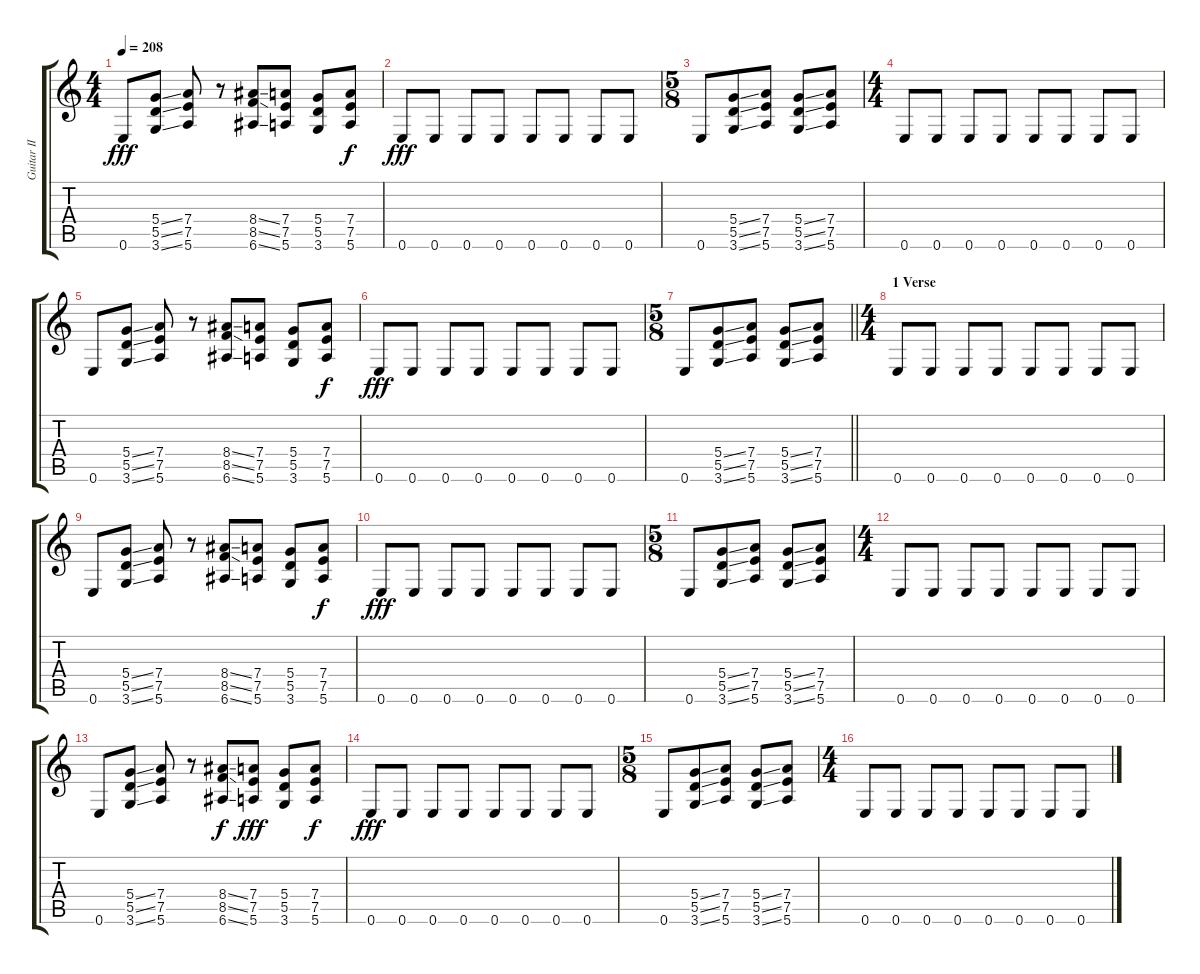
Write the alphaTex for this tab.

\track ("Guitar II" "Guitar II") {instrument distortionguitar}
\staff {score tabs}
\tuning (E4 B3 G3 D3 A2 E2) {hide}
\ts (4 4)
\tempo 208
\clef g2
\ks c
0.6.8{dy fff} (5.4{ss} 5.5{ss} 3.6{ss}).8 (7.4 7.5 5.6).8 r.8 (8.4{ss} 8.5{ss} 6.6{ss}).8 (7.4 7.5 5.6).8 (5.4 5.5 3.6).8 (7.4 7.5 5.6).8{dy f} |
0.6.8{dy fff} 0.6.8 0.6.8 0.6.8 0.6.8 0.6.8 0.6.8 0.6.8 |
\ts (5 8)
0.6.8 (5.4{ss} 5.5{ss} 3.6{ss}).8 (7.4 7.5 5.6).8 (5.4{ss} 5.5{ss} 3.6{ss}).8 (7.4 7.5 5.6).8 |
\ts (4 4)
0.6.8 0.6.8 0.6.8 0.6.8 0.6.8 0.6.8 0.6.8 0.6.8 |
0.6.8 (5.4{ss} 5.5{ss} 3.6{ss}).8 (7.4 7.5 5.6).8 r.8 (8.4{ss} 8.5{ss} 6.6{ss}).8 (7.4 7.5 5.6).8 (5.4 5.5 3.6).8 (7.4 7.5 5.6).8{dy f} |
0.6.8{dy fff} 0.6.8 0.6.8 0.6.8 0.6.8 0.6.8 0.6.8 0.6.8 |
\ts (5 8)
\barLineRight lightlight
0.6.8 (5.4{ss} 5.5{ss} 3.6{ss}).8 (7.4 7.5 5.6).8 (5.4{ss} 5.5{ss} 3.6{ss}).8 (7.4 7.5 5.6).8 |
\ts (4 4)
\section ("" "1 Verse")
0.6.8 0.6.8 0.6.8 0.6.8 0.6.8 0.6.8 0.6.8 0.6.8 |
0.6.8 (5.4{ss} 5.5{ss} 3.6{ss}).8 (7.4 7.5 5.6).8 r.8 (8.4{ss} 8.5{ss} 6.6{ss}).8 (7.4 7.5 5.6).8 (5.4 5.5 3.6).8 (7.4 7.5 5.6).8{dy f} |
0.6.8{dy fff} 0.6.8 0.6.8 0.6.8 0.6.8 0.6.8 0.6.8 0.6.8 |
\ts (5 8)
0.6.8 (5.4{ss} 5.5{ss} 3.6{ss}).8 (7.4 7.5 5.6).8 (5.4{ss} 5.5{ss} 3.6{ss}).8 (7.4 7.5 5.6).8 |
\ts (4 4)
0.6.8 0.6.8 0.6.8 0.6.8 0.6.8 0.6.8 0.6.8 0.6.8 |
0.6.8 (5.4{ss} 5.5{ss} 3.6{ss}).8 (7.4 7.5 5.6).8 r.8 (8.4{ss} 8.5{ss} 6.6{ss}).8{dy f} (7.4 7.5 5.6).8{dy fff} (5.4 5.5 3.6).8 (7.4 7.5 5.6).8{dy f} |
0.6.8{dy fff} 0.6.8 0.6.8 0.6.8 0.6.8 0.6.8 0.6.8 0.6.8 |
\ts (5 8)
0.6.8 (5.4{ss} 5.5{ss} 3.6{ss}).8 (7.4 7.5 5.6).8 (5.4{ss} 5.5{ss} 3.6{ss}).8 (7.4 7.5 5.6).8 |
\ts (4 4)
0.6.8 0.6.8 0.6.8 0.6.8 0.6.8 0.6.8 0.6.8 0.6.8
